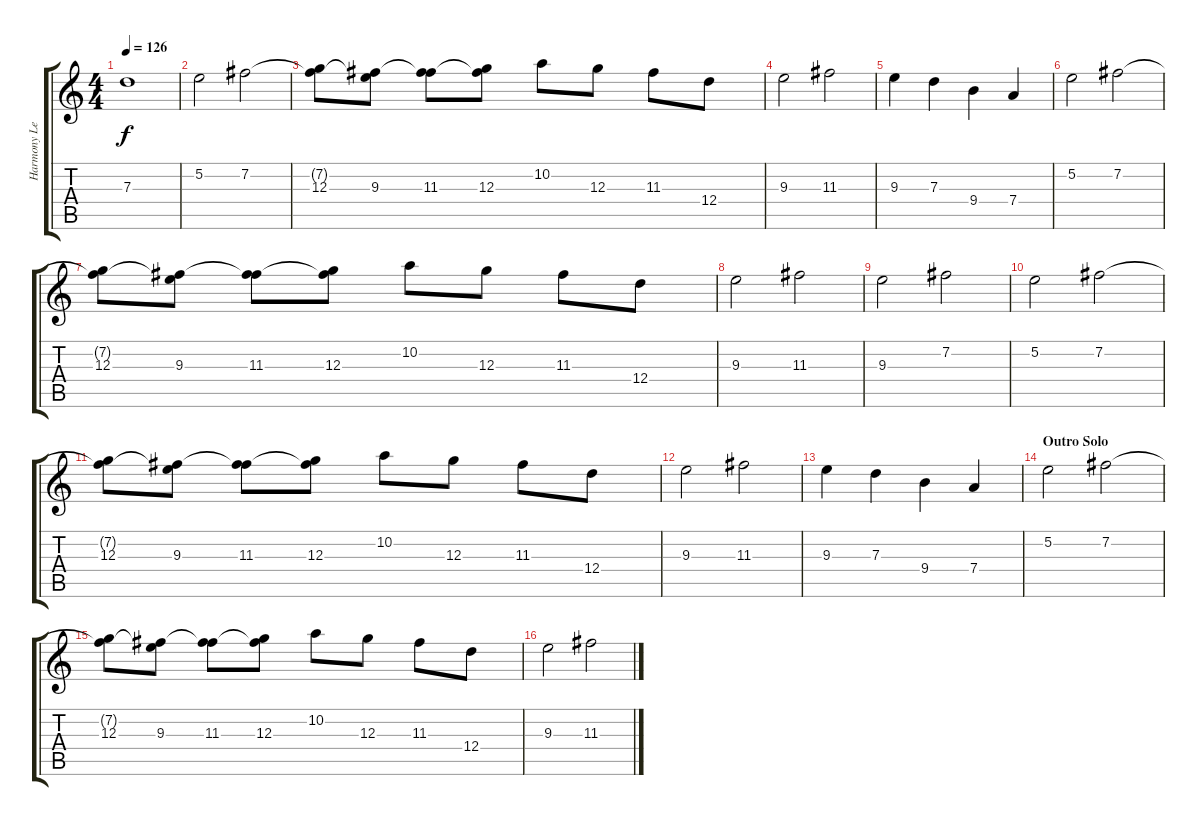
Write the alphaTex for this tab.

\track ("Harmony Lead / Strings" "Harmony Le") {instrument overdrivenguitar}
\staff {score tabs}
\tuning (E4 B3 G3 D3 A2 E2) {hide}
\ts (4 4)
\tempo 126
\clef g2
\ks c
7.3.1{dy f} |
5.2.2{volume 13 instrument stringensemble1} 7.2.2 |
(7.2{t} 12.3).8 (7.2{t} 9.3).8 (7.2{t} 11.3).8 (7.2{t} 12.3).8 10.2.8 12.3.8 11.3.8 12.4.8 |
9.3.2 11.3.2 |
9.3.4 7.3.4 9.4.4 7.4.4 |
5.2.2{volume 13 instrument stringensemble1} 7.2.2 |
(7.2{t} 12.3).8 (7.2{t} 9.3).8 (7.2{t} 11.3).8 (7.2{t} 12.3).8 10.2.8 12.3.8 11.3.8 12.4.8 |
9.3.2 11.3.2 |
9.3.2 7.2.2 |
5.2.2{volume 13 instrument stringensemble1} 7.2.2 |
(7.2{t} 12.3).8 (7.2{t} 9.3).8 (7.2{t} 11.3).8 (7.2{t} 12.3).8 10.2.8 12.3.8 11.3.8 12.4.8 |
9.3.2 11.3.2 |
9.3.4 7.3.4 9.4.4 7.4.4 |
\section ("" "Outro Solo")
5.2.2{volume 13 instrument stringensemble1} 7.2.2 |
(7.2{t} 12.3).8 (7.2{t} 9.3).8 (7.2{t} 11.3).8 (7.2{t} 12.3).8 10.2.8 12.3.8 11.3.8 12.4.8 |
9.3.2 11.3.2
